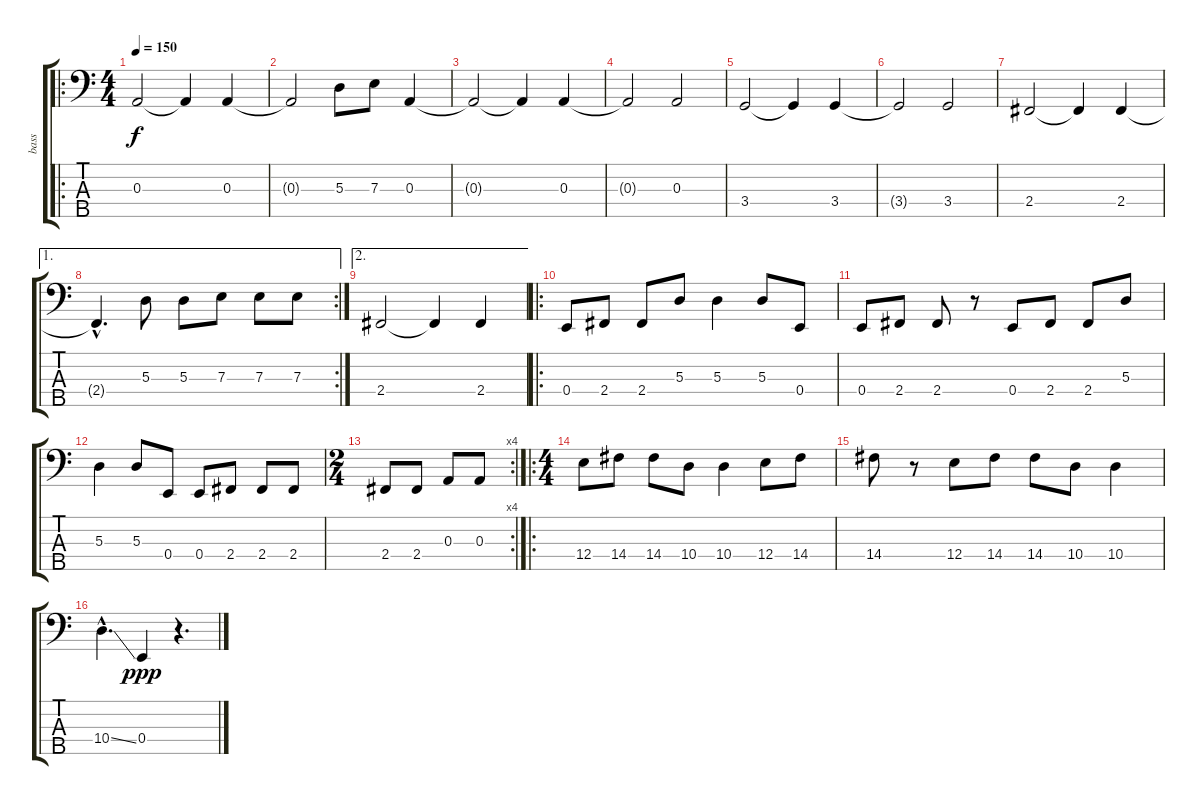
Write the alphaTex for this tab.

\track ("bass" "bass") {instrument fretlessbass}
\staff {score tabs}
\tuning (G2 D2 A1 E1 B0) {hide}
\ro
\ts (4 4)
\tempo 150
\clef f4
\ks c
0.3.2{dy f instrument electricbassfinger} 0.3{t}.4 0.3.4 |
0.3{t}.2 5.3.8 7.3.8 0.3.4 |
0.3{t}.2 0.3{t}.4 0.3.4 |
0.3{t}.2 0.3.2 |
3.4.2 3.4{t}.4 3.4.4 |
3.4{t}.2 3.4.2 |
2.4.2 2.4{t}.4 2.4.4 |
\ae 1
\rc 2
2.4{hac t}.4{d} 5.3.8 5.3.8 7.3.8 7.3.8 7.3.8 |
\ae 2
2.4.2 2.4{t}.4 2.4.4 |
\ro
0.4.8{instrument electricbassfinger} 2.4.8 2.4.8 5.3.8 5.3.4 5.3.8 0.4.8 |
0.4.8 2.4.8 2.4.8 r.8 0.4.8 2.4.8 2.4.8 5.3.8 |
5.3.4 5.3.8 0.4.8 0.4.8 2.4.8 2.4.8 2.4.8 |
\rc 4
\ts (2 4)
2.4.8 2.4.8 0.3.8 0.3.8 |
\ro
\ts (4 4)
12.4.8{instrument fretlessbass} 14.4.8 14.4.8 10.4.8 10.4.4 12.4.8 14.4.8 |
14.4.8 r.8 12.4.8 14.4.8 14.4.8 10.4.8 10.4.4 |
10.4{ss hac}.4{d} 0.4.4{dy ppp} r.4{d}
